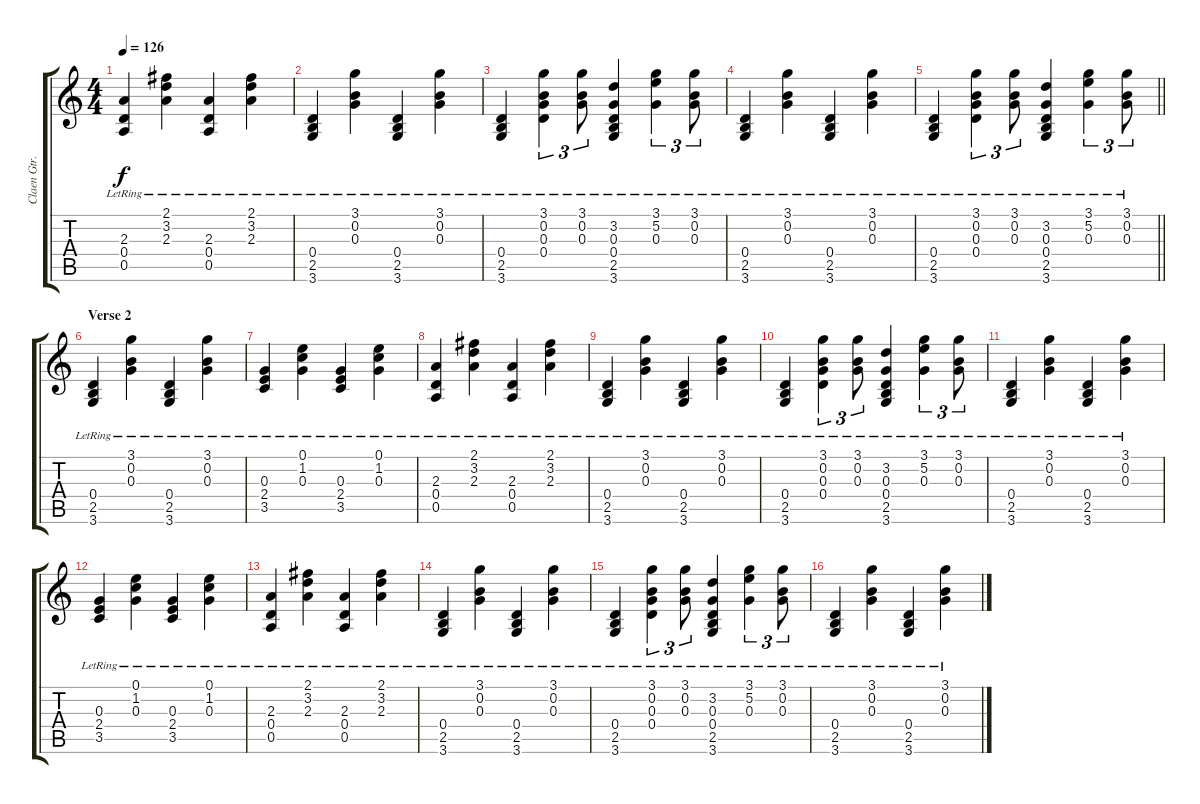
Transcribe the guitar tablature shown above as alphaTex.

\track ("Claen Gtr. 1" "Claen Gtr.") {instrument acousticguitarsteel}
\staff {score tabs}
\tuning (E4 B3 G3 D3 A2 E2) {hide}
\ts (4 4)
\tempo 126
\clef g2
\ks c
(2.3{lr} 0.4{lr} 0.5{lr}).4{dy f} (2.1{lr} 3.2{lr} 2.3{lr}).4 (2.3{lr} 0.4{lr} 0.5{lr}).4 (2.1{lr} 3.2{lr} 2.3{lr}).4 |
(0.4{lr} 2.5{lr} 3.6{lr}).4 (3.1{lr} 0.2{lr} 0.3{lr}).4 (0.4{lr} 2.5{lr} 3.6{lr}).4 (3.1{lr} 0.2{lr} 0.3{lr}).4 |
(0.4{lr} 2.5{lr} 3.6{lr}).4 (3.1{lr} 0.2{lr} 0.3{lr} 0.4{lr}).4{tu (3 2)} (3.1{lr} 0.2{lr} 0.3{lr}).8{tu (3 2)} (3.2{lr} 0.3{lr} 0.4{lr} 2.5{lr} 3.6{lr}).4 (3.1{lr} 5.2{lr} 0.3{lr}).4{tu (3 2)} (3.1{lr} 0.2{lr} 0.3{lr}).8{tu (3 2)} |
(0.4{lr} 2.5{lr} 3.6{lr}).4 (3.1{lr} 0.2{lr} 0.3{lr}).4 (0.4{lr} 2.5{lr} 3.6{lr}).4 (3.1{lr} 0.2{lr} 0.3{lr}).4 |
\barLineRight lightlight
(0.4{lr} 2.5{lr} 3.6{lr}).4 (3.1{lr} 0.2{lr} 0.3{lr} 0.4{lr}).4{tu (3 2)} (3.1{lr} 0.2{lr} 0.3{lr}).8{tu (3 2)} (3.2{lr} 0.3{lr} 0.4{lr} 2.5{lr} 3.6{lr}).4 (3.1{lr} 5.2{lr} 0.3{lr}).4{tu (3 2)} (3.1{lr} 0.2{lr} 0.3{lr}).8{tu (3 2)} |
\section ("" "Verse 2")
(0.4{lr} 2.5{lr} 3.6{lr}).4 (3.1{lr} 0.2{lr} 0.3{lr}).4 (0.4{lr} 2.5{lr} 3.6{lr}).4 (3.1{lr} 0.2{lr} 0.3{lr}).4 |
(0.3{lr} 2.4{lr} 3.5{lr}).4 (0.1{lr} 1.2{lr} 0.3{lr}).4 (0.3{lr} 2.4{lr} 3.5{lr}).4 (0.1{lr} 1.2{lr} 0.3{lr}).4 |
(2.3{lr} 0.4{lr} 0.5{lr}).4 (2.1{lr} 3.2{lr} 2.3{lr}).4 (2.3{lr} 0.4{lr} 0.5{lr}).4 (2.1{lr} 3.2{lr} 2.3{lr}).4 |
(0.4{lr} 2.5{lr} 3.6{lr}).4 (3.1{lr} 0.2{lr} 0.3{lr}).4 (0.4{lr} 2.5{lr} 3.6{lr}).4 (3.1{lr} 0.2{lr} 0.3{lr}).4 |
(0.4{lr} 2.5{lr} 3.6{lr}).4 (3.1{lr} 0.2{lr} 0.3{lr} 0.4{lr}).4{tu (3 2)} (3.1{lr} 0.2{lr} 0.3{lr}).8{tu (3 2)} (3.2{lr} 0.3{lr} 0.4{lr} 2.5{lr} 3.6{lr}).4 (3.1{lr} 5.2{lr} 0.3{lr}).4{tu (3 2)} (3.1{lr} 0.2{lr} 0.3{lr}).8{tu (3 2)} |
(0.4{lr} 2.5{lr} 3.6{lr}).4 (3.1{lr} 0.2{lr} 0.3{lr}).4 (0.4{lr} 2.5{lr} 3.6{lr}).4 (3.1{lr} 0.2{lr} 0.3{lr}).4 |
(0.3{lr} 2.4{lr} 3.5{lr}).4 (0.1{lr} 1.2{lr} 0.3{lr}).4 (0.3{lr} 2.4{lr} 3.5{lr}).4 (0.1{lr} 1.2{lr} 0.3{lr}).4 |
(2.3{lr} 0.4{lr} 0.5{lr}).4 (2.1{lr} 3.2{lr} 2.3{lr}).4 (2.3{lr} 0.4{lr} 0.5{lr}).4 (2.1{lr} 3.2{lr} 2.3{lr}).4 |
(0.4{lr} 2.5{lr} 3.6{lr}).4 (3.1{lr} 0.2{lr} 0.3{lr}).4 (0.4{lr} 2.5{lr} 3.6{lr}).4 (3.1{lr} 0.2{lr} 0.3{lr}).4 |
(0.4{lr} 2.5{lr} 3.6{lr}).4 (3.1{lr} 0.2{lr} 0.3{lr} 0.4{lr}).4{tu (3 2)} (3.1{lr} 0.2{lr} 0.3{lr}).8{tu (3 2)} (3.2{lr} 0.3{lr} 0.4{lr} 2.5{lr} 3.6{lr}).4 (3.1{lr} 5.2{lr} 0.3{lr}).4{tu (3 2)} (3.1{lr} 0.2{lr} 0.3{lr}).8{tu (3 2)} |
(0.4{lr} 2.5{lr} 3.6{lr}).4 (3.1{lr} 0.2{lr} 0.3{lr}).4 (0.4{lr} 2.5{lr} 3.6{lr}).4 (3.1{lr} 0.2{lr} 0.3{lr}).4
